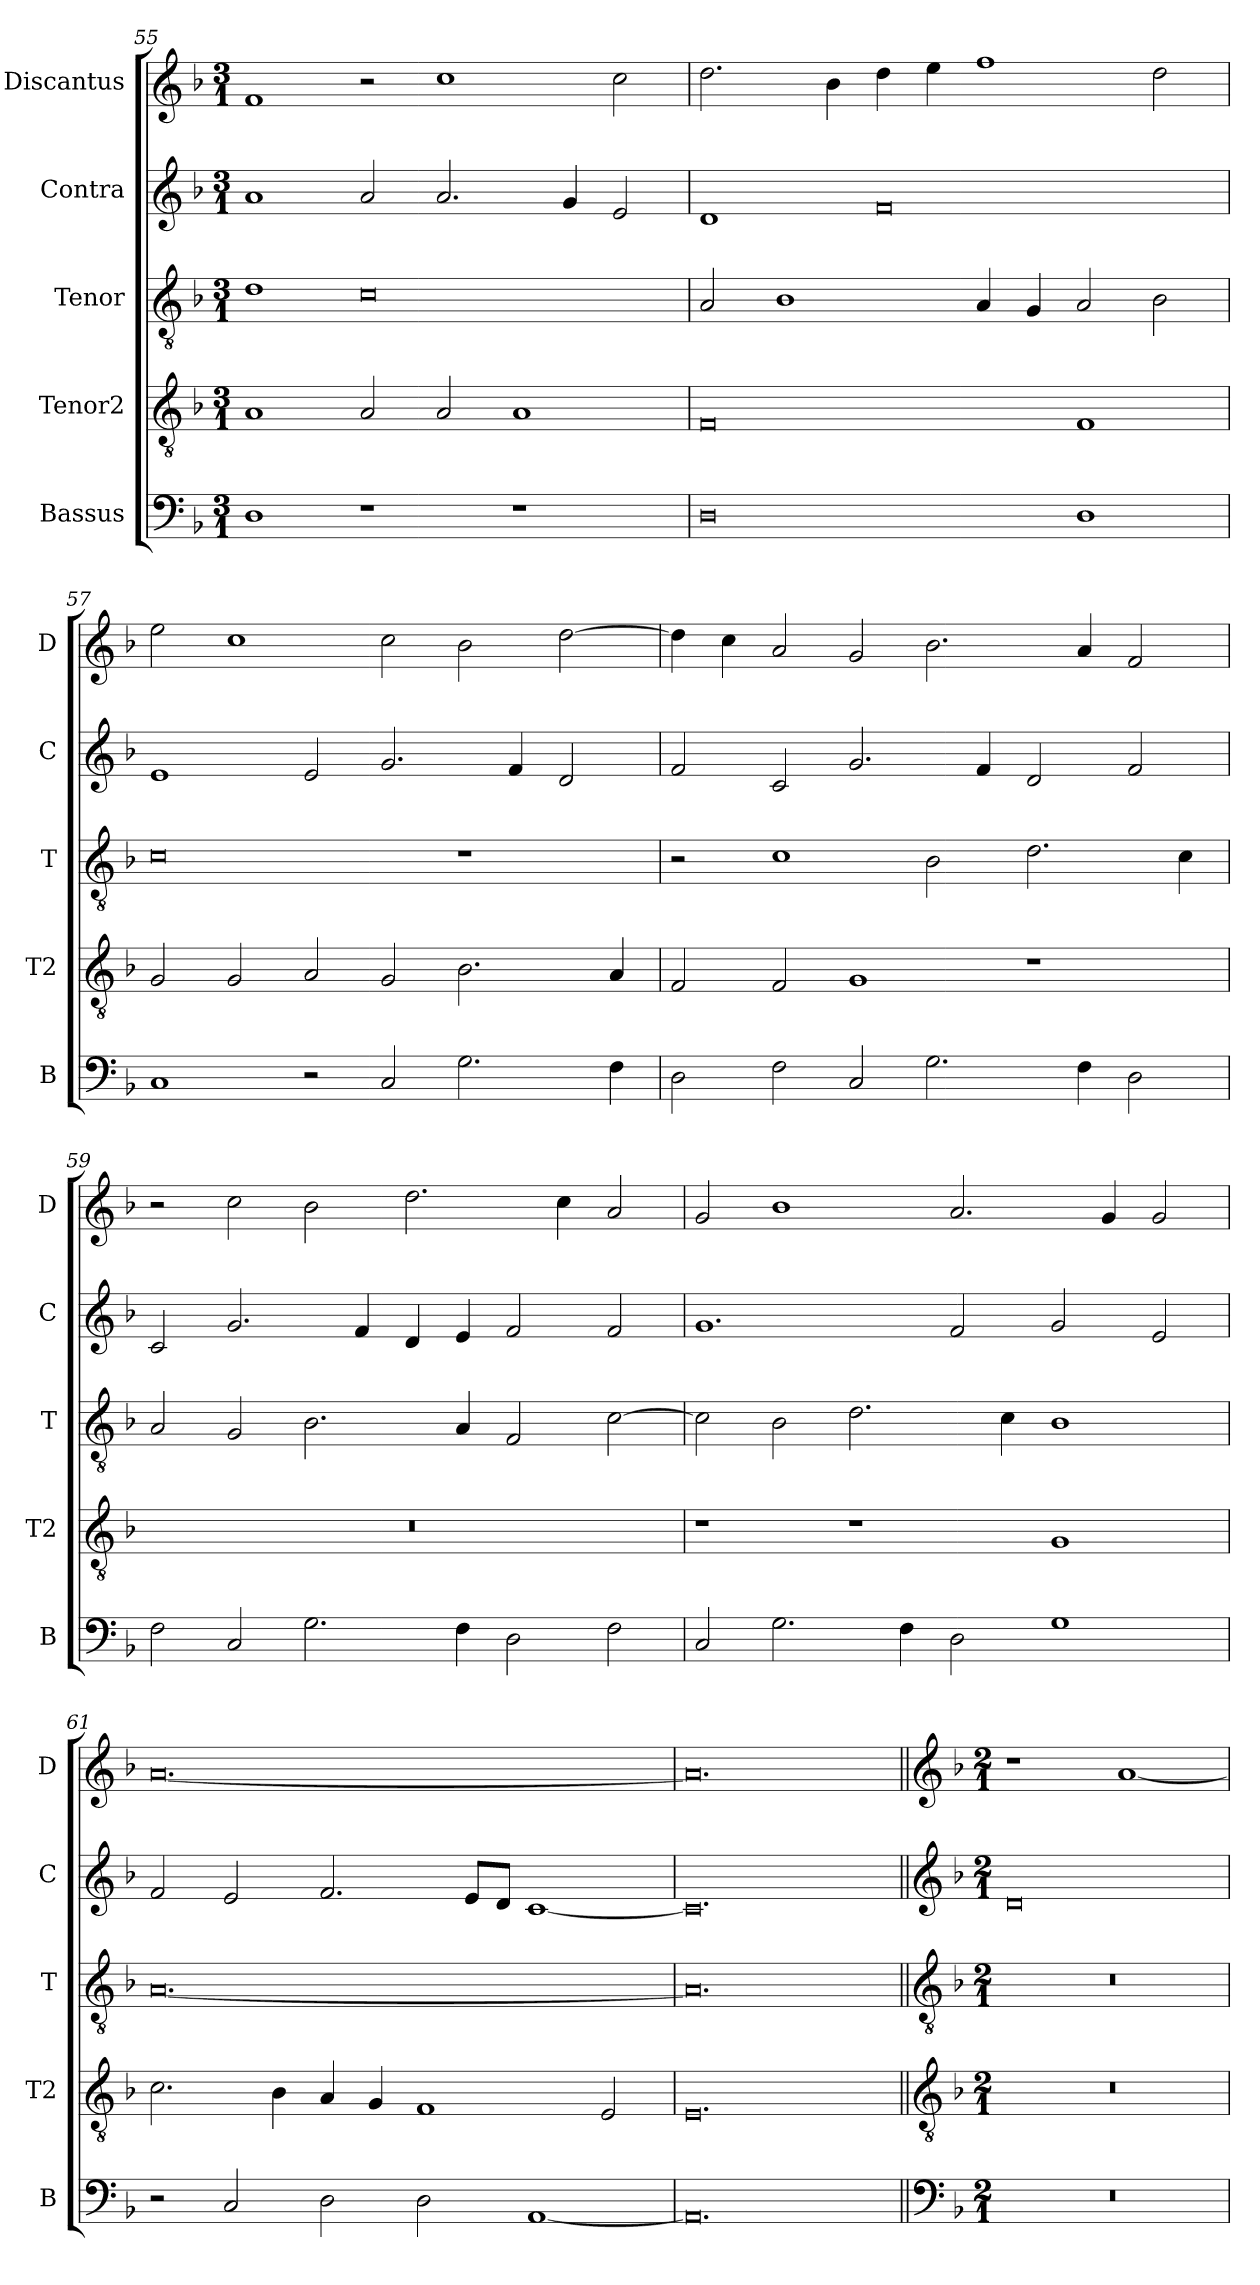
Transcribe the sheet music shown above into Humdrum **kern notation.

**kern	**kern	**kern	**kern	**kern
*part5	*part4	*part3	*part2	*part1
*staff5	*staff4	*staff3	*staff2	*staff1
*I"Bassus	*I"Tenor2	*I"Tenor	*I"Contra	*I"Discantus
*I'B	*I'T2	*I'T	*I'C	*I'D
*clefF4	*clefGv2	*clefGv2	*clefG2	*clefG2
*k[b-]	*k[b-]	*k[b-]	*k[b-]	*k[b-]
*M3/1	*M3/1	*M3/1	*M3/1	*M3/1
=55	=55	=55	=55	=55
1D	1A	1d	1a	1f
1r	2A/	0c	2a/	2r
.	2A/	.	2.a/	1cc
1r	1A	.	.	.
.	.	.	4g/	.
.	.	.	2e/	2cc\
=56	=56	=56	=56	=56
0D	0F	2A/	1d	2.dd\
.	.	1B-	.	.
.	.	.	.	4b-\
.	.	.	0f	4dd\
.	.	.	.	4ee\
.	.	4A/	.	1ff
.	.	4G/	.	.
1D	1F	2A/	.	.
.	.	2B-\	.	2dd\
=57	=57	=57	=57	=57
1C	2G/	0c	1e	2ee\
.	2G/	.	.	1cc
2r	2A/	.	2e/	.
2C/	2G/	.	2.g/	2cc\
2.G\	2.B-\	1r	.	2b-\
.	.	.	4f/	.
.	.	.	2d/	[2dd\
4F\	4A/	.	.	.
=58	=58	=58	=58	=58
2D\	2F/	2r	2f/	4dd\]
.	.	.	.	4cc\
2F\	2F/	1c	2c/	2a/
2C/	1G	.	2.g/	2g/
2.G\	.	2B-\	.	2.b-\
.	.	.	4f/	.
.	1r	2.d\	2d/	.
4F\	.	.	.	4a/
2D\	.	.	2f/	2f/
.	.	4c\	.	.
=59	=59	=59	=59	=59
2F\	0.r	2A/	2c/	2r
2C/	.	2G/	2.g/	2cc\
2.G\	.	2.B-\	.	2b-\
.	.	.	4f/	.
.	.	.	4d/	2.dd\
4F\	.	4A/	4e/	.
2D\	.	2F/	2f/	.
.	.	.	.	4cc\
2F\	.	[2c\	2f/	2a/
=60	=60	=60	=60	=60
2C/	1r	2c\]	1.g	2g/
2.G\	.	2B-\	.	1b-
.	1r	2.d\	.	.
4F\	.	.	.	.
2D\	.	.	2f/	2.a/
.	.	4c\	.	.
1G	1G	1B-	2g/	.
.	.	.	.	4g/
.	.	.	2e/	2g/
=61	=61	=61	=61	=61
2r	2.c\	[0.A	2f/	[0.a
2C/	.	.	2e/	.
.	4B-\	.	.	.
2D\	4A/	.	2.f/	.
.	4G/	.	.	.
2D\	1F	.	.	.
.	.	.	8e/L	.
.	.	.	8d/J	.
[1AA	.	.	[1c	.
.	2E/	.	.	.
=62	=62	=62	=62	=62
0.AA]	0.E	0.A]	0.c]	0.a]
!!LO:LB:g=z
=63||	=63||	=63||	=63||	=63||
*clefF4	*clefGv2	*clefGv2	*clefG2	*clefG2
*k[b-]	*k[b-]	*k[b-]	*k[b-]	*k[b-]
*M2/1	*M2/1	*M2/1	*M2/1	*M2/1
0r	0r	0r	0d	1r
.	.	.	.	[1a
=	=	=	=	=
*-	*-	*-	*-	*-
